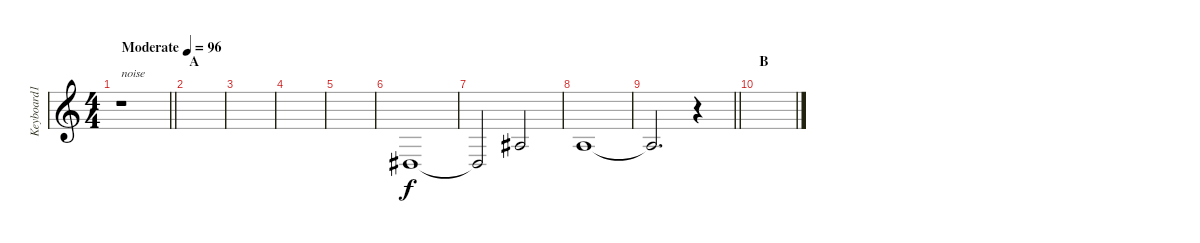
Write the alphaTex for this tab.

\track ("Keyboard1" "Keyboard1") {instrument lead2sawtooth}
\staff {score}
\tuning (E4 B3 G3 D3 A2 E2) {hide}
\ts (4 4)
\tempo (96 "Moderate")
\clef g2
\barLineRight lightlight
\ks c
r.1{txt "noise" dy f instrument lead2sawtooth} |
\section ("" "A")
|
|
|
|
1.4.1{volume 10} |
1.4{t}.2 3.3.2 |
2.3.1 |
\barLineRight lightlight
2.3{t}.2{d} r.4 |
\section ("" "B")
